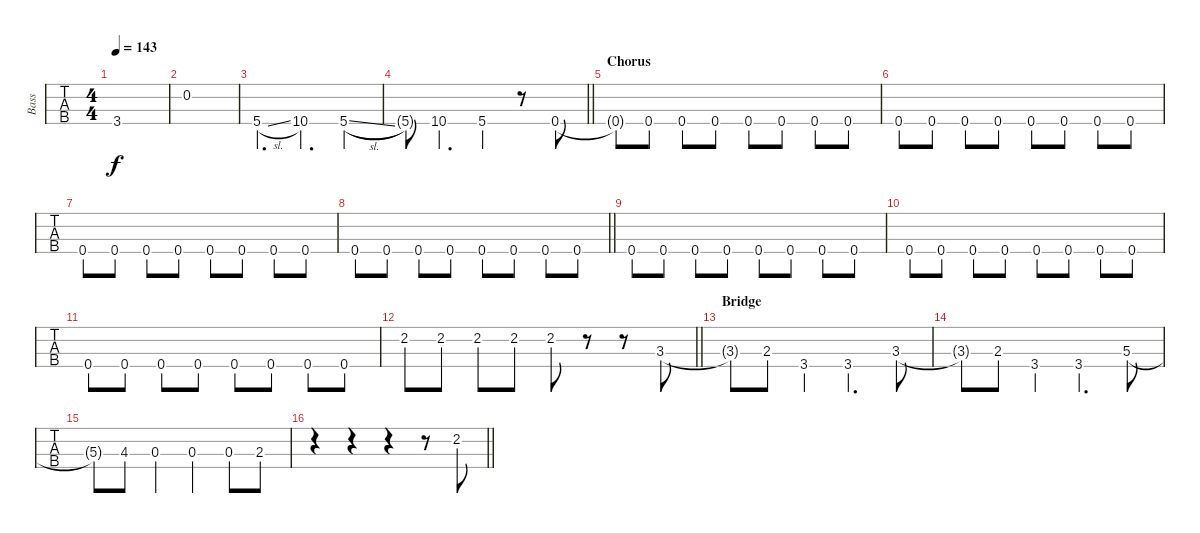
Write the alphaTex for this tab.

\track ("Bass" "Bass") {instrument electricbassfinger}
\staff {tabs}
\tuning (Ab2 Eb2 Bb1 F1) {hide}
\ts (4 4)
\tempo 143
\clef f4
\ks c
3.4.1{dy f} |
0.2.1 |
5.4{sl}.4{d} 10.4.4{d} 5.4{sl}.4 |
\barLineRight lightlight
5.4{t}.8 10.4.4{d} 5.4.4 r.8 0.4.8 |
\section ("" "Chorus")
0.4{t}.8 0.4.8 0.4.8 0.4.8 0.4.8 0.4.8 0.4.8 0.4.8 |
0.4.8 0.4.8 0.4.8 0.4.8 0.4.8 0.4.8 0.4.8 0.4.8 |
0.4.8 0.4.8 0.4.8 0.4.8 0.4.8 0.4.8 0.4.8 0.4.8 |
\barLineRight lightlight
0.4.8 0.4.8 0.4.8 0.4.8 0.4.8 0.4.8 0.4.8 0.4.8 |
0.4.8 0.4.8 0.4.8 0.4.8 0.4.8 0.4.8 0.4.8 0.4.8 |
0.4.8 0.4.8 0.4.8 0.4.8 0.4.8 0.4.8 0.4.8 0.4.8 |
0.4.8 0.4.8 0.4.8 0.4.8 0.4.8 0.4.8 0.4.8 0.4.8 |
\barLineRight lightlight
2.2.8 2.2.8 2.2.8 2.2.8 2.2.8 r.8 r.8 3.3.8 |
\section ("" "Bridge")
3.3{t}.8 2.3.8 3.4.4 3.4.4{d} 3.3.8 |
3.3{t}.8 2.3.8 3.4.4 3.4.4{d} 5.3.8 |
5.3{t}.8 4.3.8 0.3.4 0.3.4 0.3.8 2.3.8 |
\barLineRight lightlight
r.4 r.4 r.4 r.8 2.2.8
